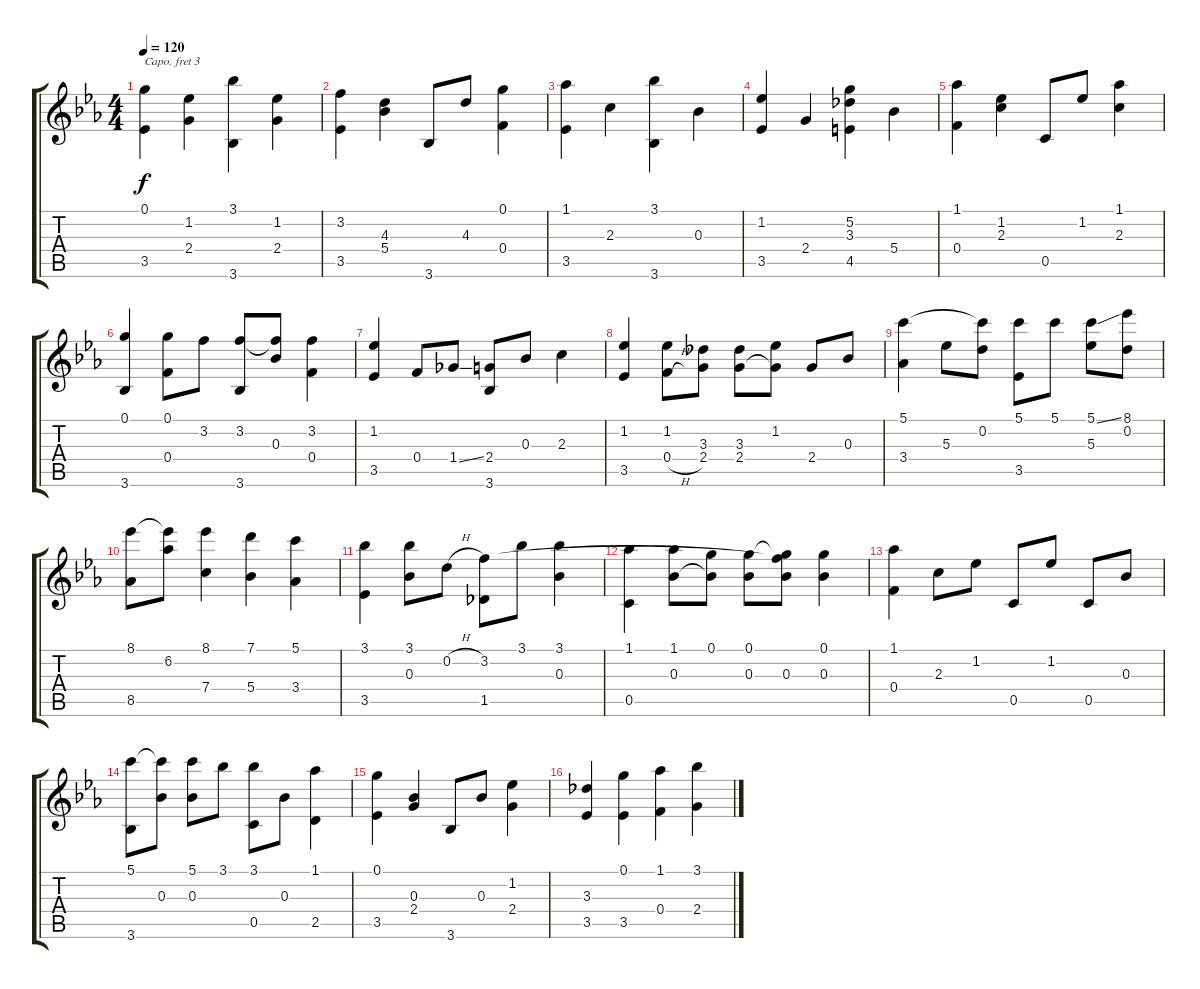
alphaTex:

\track "" {instrument acousticguitarnylon}
\staff {score tabs}
\capo 3
\tuning (E4 B3 G3 D3 A2 E2) {hide}
\ts (4 4)
\tempo 120
\clef g2
\ks eb
(0.1 3.5).4{dy f} (1.2 2.4).4 (3.1 3.6).4 (1.2 2.4).4 |
(3.2 3.5).4 (4.3 5.4).4 3.6.8 4.3.8 (0.1 0.4).4 |
(1.1 3.5).4 2.3.4 (3.1 3.6).4 0.3.4 |
(1.2 3.5).4 2.4.4 (5.2 3.3 4.5).4 5.4.4 |
(1.1 0.4).4 (1.2 2.3).4 0.5.8 1.2.8 (1.1 2.3).4 |
(0.1 3.6).4 (0.1 0.4).8 3.2.8 (3.2 3.6).8 (3.2{t} 0.3).8 (3.2 0.4).4 |
(1.2 3.5).4 0.4.8 1.4{ss}.8 (2.4 3.6).8 0.3.8 2.3.4 |
(1.2 3.5).4 (1.2 0.4{h}).8 (3.3 2.4).8 (3.3 2.4).8 (1.2 2.4{t}).8 2.4.8 0.3.8 |
(5.1 3.4).4 5.3.8 (5.1{t} 0.2).8 (5.1 3.5).8 5.1.8 (5.1{ss} 5.3).8 (8.1 0.2).8 |
(8.1 8.5).8 (8.1{t} 6.2).8 (8.1 7.4).4 (7.1 5.4).4 (5.1 3.4).4 |
(3.1 3.5).4 (3.1 0.3).8 0.2{h}.8 (3.2 1.5).8 3.1.8 (3.1 0.3).4 |
(1.1 0.5).4 (1.1 0.3).8 (0.1 0.3{t}).8 (0.1 0.3).8 (0.1{t} 3.2{t} 0.3).8 (0.1 0.3).4 |
(1.1 0.4).4 2.3.8 1.2.8 0.5.8 1.2.8 0.5.8 0.3.8 |
(5.1 3.6).8 (5.1{t} 0.3).8 (5.1 0.3).8 3.1.8 (3.1 0.5).8 0.3.8 (1.1 2.5).4 |
(0.1 3.5).4 (0.3 2.4).4 3.6.8 0.3.8 (1.2 2.4).4 |
(3.3 3.5).4 (0.1 3.5).4 (1.1 0.4).4 (3.1 2.4).4
